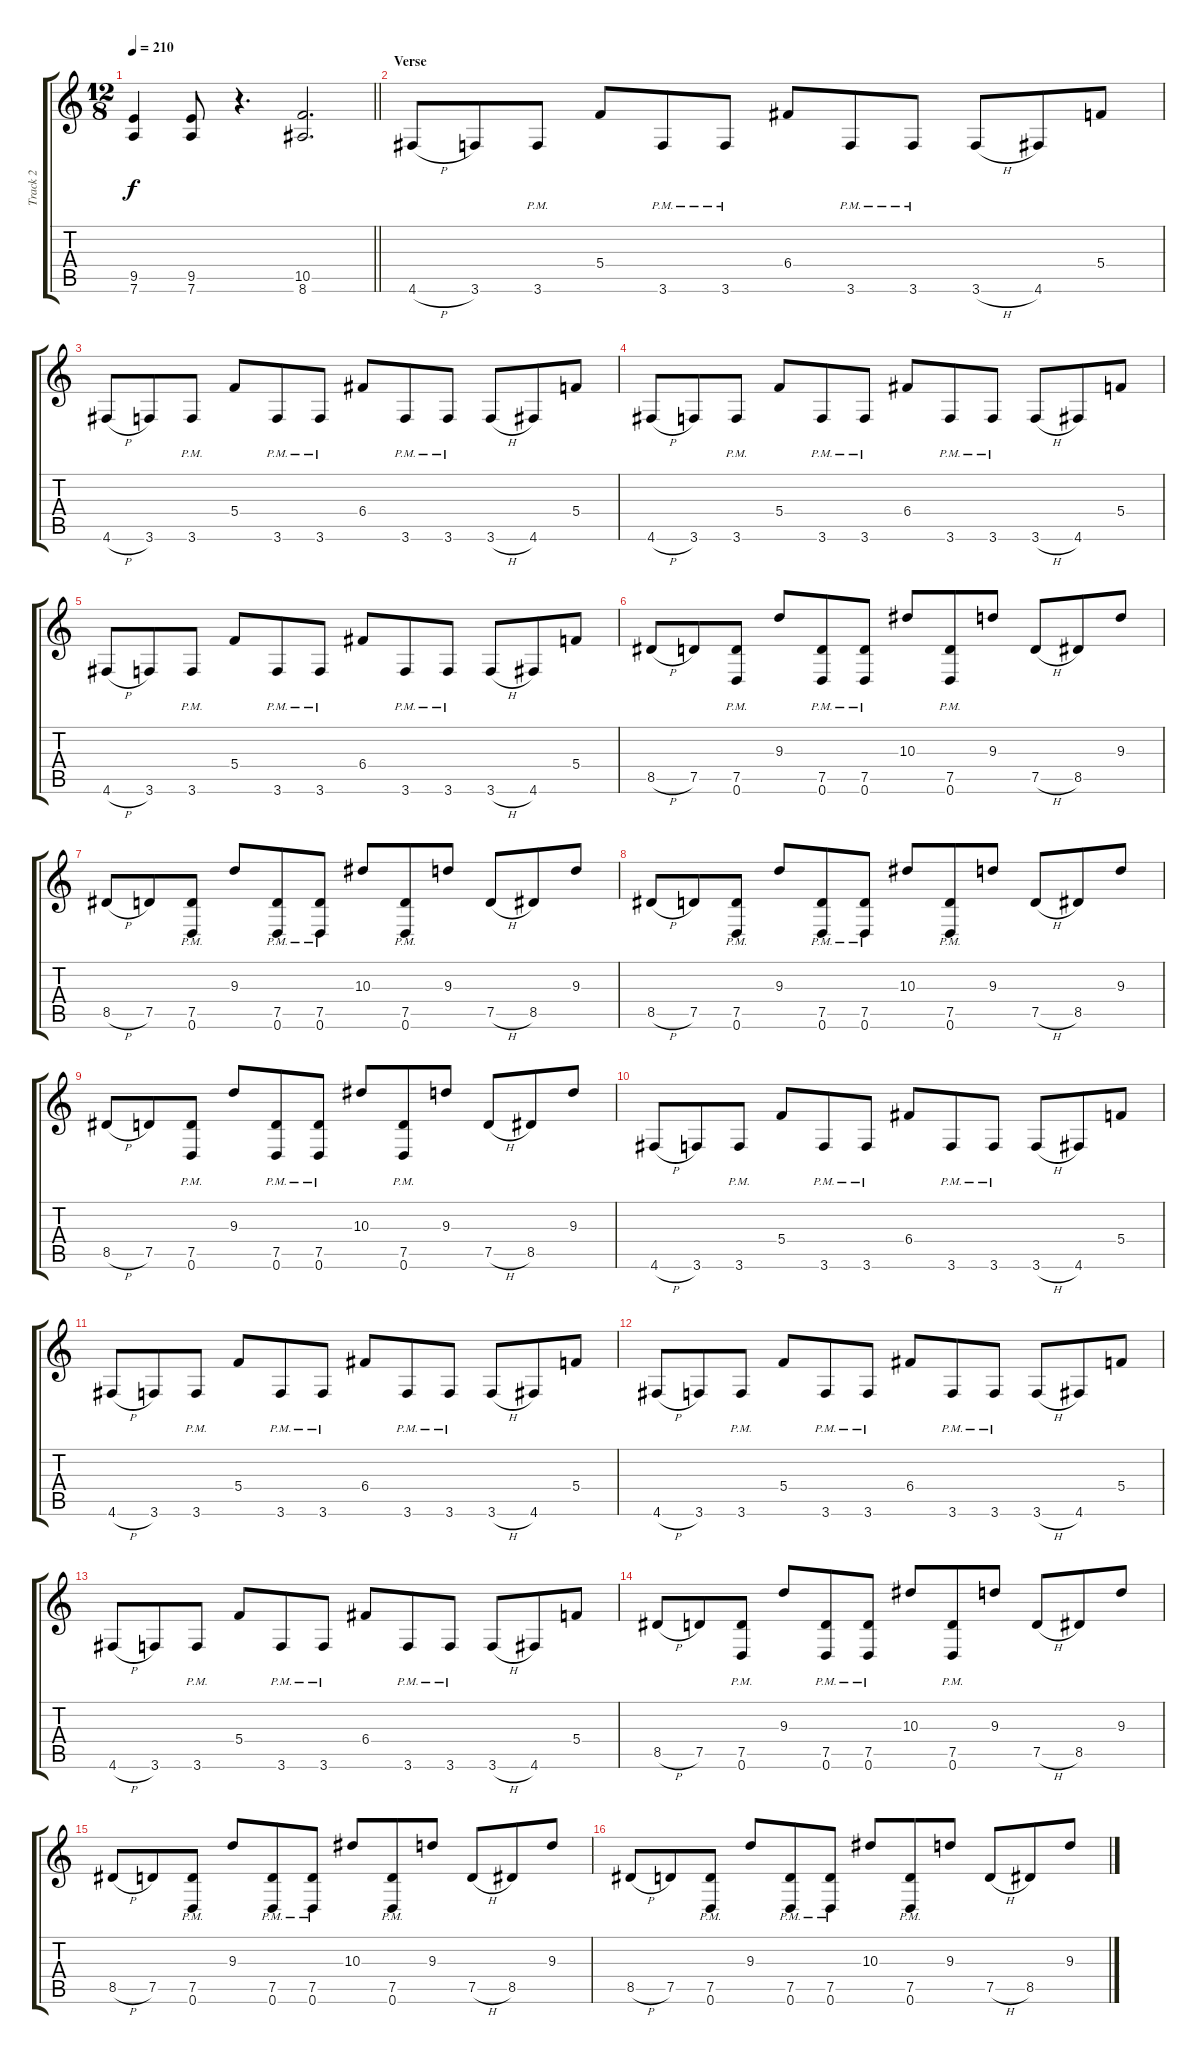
\track ("Track 2" "Track 2") {instrument distortionguitar}
\staff {score tabs}
\tuning (D4 A3 F3 C3 G2 D2) {hide}
\ts (12 8)
\tempo 210
\clef g2
\barLineRight lightlight
\ks c
(9.5 7.6).4{dy f} (9.5 7.6).8 r.4{d} (10.5 8.6).2{d} |
\section ("" "Verse")
4.6{h}.8 3.6.8 3.6{pm}.8 5.4.8 3.6{pm}.8 3.6{pm}.8 6.4.8 3.6{pm}.8 3.6{pm}.8 3.6{h}.8 4.6.8 5.4.8 |
4.6{h}.8 3.6.8 3.6{pm}.8 5.4.8 3.6{pm}.8 3.6{pm}.8 6.4.8 3.6{pm}.8 3.6{pm}.8 3.6{h}.8 4.6.8 5.4.8 |
4.6{h}.8 3.6.8 3.6{pm}.8 5.4.8 3.6{pm}.8 3.6{pm}.8 6.4.8 3.6{pm}.8 3.6{pm}.8 3.6{h}.8 4.6.8 5.4.8 |
4.6{h}.8 3.6.8 3.6{pm}.8 5.4.8 3.6{pm}.8 3.6{pm}.8 6.4.8 3.6{pm}.8 3.6{pm}.8 3.6{h}.8 4.6.8 5.4.8 |
8.5{h}.8 7.5.8 (7.5{pm} 0.6{pm}).8 9.3.8 (7.5{pm} 0.6{pm}).8 (7.5{pm} 0.6{pm}).8 10.3.8 (7.5{pm} 0.6{pm}).8 9.3.8 7.5{h}.8 8.5.8 9.3.8 |
8.5{h}.8 7.5.8 (7.5{pm} 0.6{pm}).8 9.3.8 (7.5{pm} 0.6{pm}).8 (7.5{pm} 0.6{pm}).8 10.3.8 (7.5{pm} 0.6{pm}).8 9.3.8 7.5{h}.8 8.5.8 9.3.8 |
8.5{h}.8 7.5.8 (7.5{pm} 0.6{pm}).8 9.3.8 (7.5{pm} 0.6{pm}).8 (7.5{pm} 0.6{pm}).8 10.3.8 (7.5{pm} 0.6{pm}).8 9.3.8 7.5{h}.8 8.5.8 9.3.8 |
8.5{h}.8 7.5.8 (7.5{pm} 0.6{pm}).8 9.3.8 (7.5{pm} 0.6{pm}).8 (7.5{pm} 0.6{pm}).8 10.3.8 (7.5{pm} 0.6{pm}).8 9.3.8 7.5{h}.8 8.5.8 9.3.8 |
4.6{h}.8 3.6.8 3.6{pm}.8 5.4.8 3.6{pm}.8 3.6{pm}.8 6.4.8 3.6{pm}.8 3.6{pm}.8 3.6{h}.8 4.6.8 5.4.8 |
4.6{h}.8 3.6.8 3.6{pm}.8 5.4.8 3.6{pm}.8 3.6{pm}.8 6.4.8 3.6{pm}.8 3.6{pm}.8 3.6{h}.8 4.6.8 5.4.8 |
4.6{h}.8 3.6.8 3.6{pm}.8 5.4.8 3.6{pm}.8 3.6{pm}.8 6.4.8 3.6{pm}.8 3.6{pm}.8 3.6{h}.8 4.6.8 5.4.8 |
4.6{h}.8 3.6.8 3.6{pm}.8 5.4.8 3.6{pm}.8 3.6{pm}.8 6.4.8 3.6{pm}.8 3.6{pm}.8 3.6{h}.8 4.6.8 5.4.8 |
8.5{h}.8 7.5.8 (7.5{pm} 0.6{pm}).8 9.3.8 (7.5{pm} 0.6{pm}).8 (7.5{pm} 0.6{pm}).8 10.3.8 (7.5{pm} 0.6{pm}).8 9.3.8 7.5{h}.8 8.5.8 9.3.8 |
8.5{h}.8 7.5.8 (7.5{pm} 0.6{pm}).8 9.3.8 (7.5{pm} 0.6{pm}).8 (7.5{pm} 0.6{pm}).8 10.3.8 (7.5{pm} 0.6{pm}).8 9.3.8 7.5{h}.8 8.5.8 9.3.8 |
8.5{h}.8 7.5.8 (7.5{pm} 0.6{pm}).8 9.3.8 (7.5{pm} 0.6{pm}).8 (7.5{pm} 0.6{pm}).8 10.3.8 (7.5{pm} 0.6{pm}).8 9.3.8 7.5{h}.8 8.5.8 9.3.8
